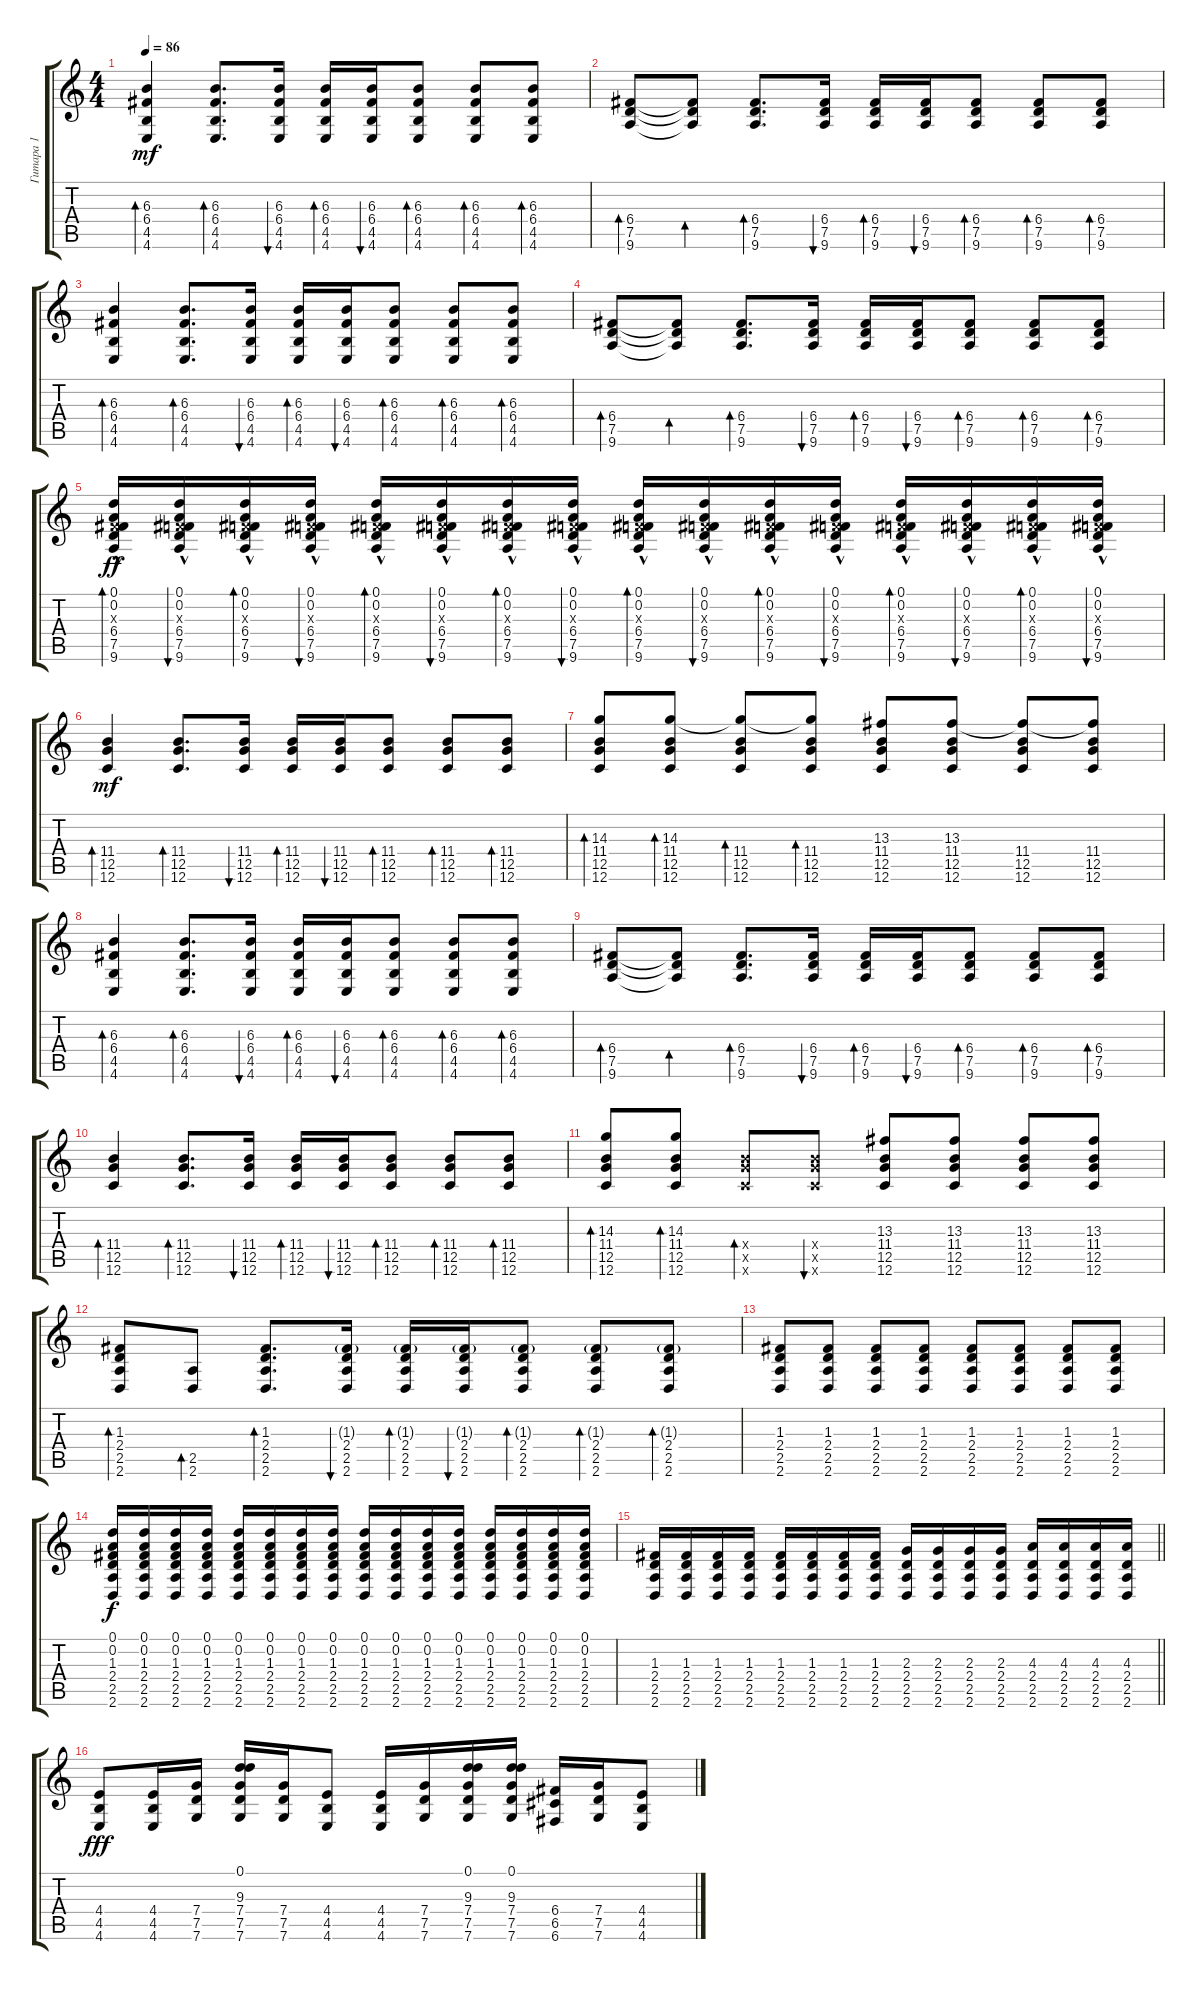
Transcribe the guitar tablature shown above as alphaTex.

\track ("Гитара 1" "Гитара 1") {instrument distortionguitar}
\staff {score tabs}
\tuning (D4 A3 F3 C3 G2 C2) {hide}
\ts (4 4)
\tempo 86
\clef g2
\ks c
(6.3 6.4 4.5 4.6).4{bd 60 dy mf} (6.3 6.4 4.5 4.6).8{d bd 60} (6.3 6.4 4.5 4.6).16{bu 60} (6.3 6.4 4.5 4.6).16{bd 60} (6.3 6.4 4.5 4.6).16{bu 60} (6.3 6.4 4.5 4.6).8{bd 60} (6.3 6.4 4.5 4.6).8{bd 60} (6.3 6.4 4.5 4.6).8{bd 60} |
(6.4 7.5 9.6).8{bd 60} (6.4{t} 7.5{t} 9.6{t}).8{bd 60} (6.4 7.5 9.6).8{d bd 60} (6.4 7.5 9.6).16{bu 60} (6.4 7.5 9.6).16{bd 60} (6.4 7.5 9.6).16{bu 60} (6.4 7.5 9.6).8{bd 60} (6.4 7.5 9.6).8{bd 60} (6.4 7.5 9.6).8{bd 60} |
(6.3 6.4 4.5 4.6).4{bd 60} (6.3 6.4 4.5 4.6).8{d bd 60} (6.3 6.4 4.5 4.6).16{bu 60} (6.3 6.4 4.5 4.6).16{bd 60} (6.3 6.4 4.5 4.6).16{bu 60} (6.3 6.4 4.5 4.6).8{bd 60} (6.3 6.4 4.5 4.6).8{bd 60} (6.3 6.4 4.5 4.6).8{bd 60} |
(6.4 7.5 9.6).8{bd 60} (6.4{t} 7.5{t} 9.6{t}).8{bd 60} (6.4 7.5 9.6).8{d bd 60} (6.4 7.5 9.6).16{bu 60} (6.4 7.5 9.6).16{bd 60} (6.4 7.5 9.6).16{bu 60} (6.4 7.5 9.6).8{bd 60} (6.4 7.5 9.6).8{bd 60} (6.4 7.5 9.6).8{bd 60} |
(0.1 0.2 0.3{x} 6.4{hac} 7.5{hac} 9.6{hac}).16{bd 30 dy ff} (0.1 0.2 0.3{x} 6.4{hac} 7.5{hac} 9.6{hac}).16{bu 30} (0.1 0.2 0.3{x} 6.4{hac} 7.5{hac} 9.6{hac}).16{bd 30} (0.1 0.2 0.3{x} 6.4{hac} 7.5{hac} 9.6{hac}).16{bu 30} (0.1 0.2 0.3{x} 6.4{hac} 7.5{hac} 9.6{hac}).16{bd 30} (0.1 0.2 0.3{x} 6.4{hac} 7.5{hac} 9.6{hac}).16{bu 30} (0.1 0.2 0.3{x} 6.4{hac} 7.5{hac} 9.6{hac}).16{bd 30} (0.1 0.2 0.3{x} 6.4{hac} 7.5{hac} 9.6{hac}).16{bu 30} (0.1 0.2 0.3{x} 6.4{hac} 7.5{hac} 9.6{hac}).16{bd 30} (0.1 0.2 0.3{x} 6.4{hac} 7.5{hac} 9.6{hac}).16{bu 30} (0.1 0.2 0.3{x} 6.4{hac} 7.5{hac} 9.6{hac}).16{bd 30} (0.1 0.2 0.3{x} 6.4{hac} 7.5{hac} 9.6{hac}).16{bu 30} (0.1 0.2 0.3{x} 6.4{hac} 7.5{hac} 9.6{hac}).16{bd 30} (0.1 0.2 0.3{x} 6.4{hac} 7.5{hac} 9.6{hac}).16{bu 30} (0.1 0.2 0.3{x} 6.4{hac} 7.5{hac} 9.6{hac}).16{bd 30} (0.1 0.2 0.3{x} 6.4{hac} 7.5{hac} 9.6{hac}).16{bu 30} |
(11.4 12.5 12.6).4{bd 60 dy mf} (11.4 12.5 12.6).8{d bd 60} (11.4 12.5 12.6).16{bu 60} (11.4 12.5 12.6).16{bd 60} (11.4 12.5 12.6).16{bu 60} (11.4 12.5 12.6).8{bd 60} (11.4 12.5 12.6).8{bd 60} (11.4 12.5 12.6).8{bd 60} |
(14.3 11.4 12.5 12.6).8{bd 60} (14.3 11.4 12.5 12.6).8{bd 60} (14.3{t} 11.4 12.5 12.6).8{bd 60} (14.3{t} 11.4 12.5 12.6).8{bd 60} (13.3 11.4 12.5 12.6).8 (13.3 11.4 12.5 12.6).8 (13.3{t} 11.4 12.5 12.6).8 (13.3{t} 11.4 12.5 12.6).8 |
(6.3 6.4 4.5 4.6).4{bd 60} (6.3 6.4 4.5 4.6).8{d bd 60} (6.3 6.4 4.5 4.6).16{bu 60} (6.3 6.4 4.5 4.6).16{bd 60} (6.3 6.4 4.5 4.6).16{bu 60} (6.3 6.4 4.5 4.6).8{bd 60} (6.3 6.4 4.5 4.6).8{bd 60} (6.3 6.4 4.5 4.6).8{bd 60} |
(6.4 7.5 9.6).8{bd 60} (6.4{t} 7.5{t} 9.6{t}).8{bd 60} (6.4 7.5 9.6).8{d bd 60} (6.4 7.5 9.6).16{bu 60} (6.4 7.5 9.6).16{bd 60} (6.4 7.5 9.6).16{bu 60} (6.4 7.5 9.6).8{bd 60} (6.4 7.5 9.6).8{bd 60} (6.4 7.5 9.6).8{bd 60} |
(11.4 12.5 12.6).4{bd 60} (11.4 12.5 12.6).8{d bd 60} (11.4 12.5 12.6).16{bu 60} (11.4 12.5 12.6).16{bd 60} (11.4 12.5 12.6).16{bu 60} (11.4 12.5 12.6).8{bd 60} (11.4 12.5 12.6).8{bd 60} (11.4 12.5 12.6).8{bd 60} |
(14.3 11.4 12.5 12.6).8{bd 60} (14.3 11.4 12.5 12.6).8{bd 60} (11.4{x} 12.5{x} 12.6{x}).8{bd 60} (11.4{x} 12.5{x} 12.6{x}).8{bu 60} (13.3 11.4 12.5 12.6).8 (13.3 11.4 12.5 12.6).8 (13.3 11.4 12.5 12.6).8 (13.3 11.4 12.5 12.6).8 |
(1.3 2.4 2.5 2.6).8{bd 60} (2.5 2.6).8{bd 60} (1.3 2.4 2.5 2.6).8{d bd 60} (1.3{g} 2.4 2.5 2.6).16{bu 60} (1.3{g} 2.4 2.5 2.6).16{bd 60} (1.3{g} 2.4 2.5 2.6).16{bu 60} (1.3{g} 2.4 2.5 2.6).8{bd 60} (1.3{g} 2.4 2.5 2.6).8{bd 60} (1.3{g} 2.4 2.5 2.6).8{bd 60} |
(1.3 2.4 2.5 2.6).8 (1.3 2.4 2.5 2.6).8 (1.3 2.4 2.5 2.6).8 (1.3 2.4 2.5 2.6).8 (1.3 2.4 2.5 2.6).8 (1.3 2.4 2.5 2.6).8 (1.3 2.4 2.5 2.6).8 (1.3 2.4 2.5 2.6).8 |
(0.1 0.2 1.3 2.4 2.5 2.6).16{dy f} (0.1 0.2 1.3 2.4 2.5 2.6).16 (0.1 0.2 1.3 2.4 2.5 2.6).16 (0.1 0.2 1.3 2.4 2.5 2.6).16 (0.1 0.2 1.3 2.4 2.5 2.6).16 (0.1 0.2 1.3 2.4 2.5 2.6).16 (0.1 0.2 1.3 2.4 2.5 2.6).16 (0.1 0.2 1.3 2.4 2.5 2.6).16 (0.1 0.2 1.3 2.4 2.5 2.6).16 (0.1 0.2 1.3 2.4 2.5 2.6).16 (0.1 0.2 1.3 2.4 2.5 2.6).16 (0.1 0.2 1.3 2.4 2.5 2.6).16 (0.1 0.2 1.3 2.4 2.5 2.6).16 (0.1 0.2 1.3 2.4 2.5 2.6).16 (0.1 0.2 1.3 2.4 2.5 2.6).16 (0.1 0.2 1.3 2.4 2.5 2.6).16 |
\barLineRight lightlight
(1.3 2.4 2.5 2.6).16{volume 16 instrument distortionguitar} (1.3 2.4 2.5 2.6).16 (1.3 2.4 2.5 2.6).16 (1.3 2.4 2.5 2.6).16 (1.3 2.4 2.5 2.6).16 (1.3 2.4 2.5 2.6).16 (1.3 2.4 2.5 2.6).16 (1.3 2.4 2.5 2.6).16 (2.3 2.4 2.5 2.6).16 (2.3 2.4 2.5 2.6).16 (2.3 2.4 2.5 2.6).16 (2.3 2.4 2.5 2.6).16 (4.3 2.4 2.5 2.6).16 (4.3 2.4 2.5 2.6).16 (4.3 2.4 2.5 2.6).16 (4.3 2.4 2.5 2.6).16 |
(4.4 4.5 4.6).8{dy fff} (4.4 4.5 4.6).16 (7.4 7.5 7.6).16 (0.1 9.3 7.4 7.5 7.6).16 (7.4 7.5 7.6).16 (4.4 4.5 4.6).8 (4.4 4.5 4.6).16 (7.4 7.5 7.6).16 (0.1 9.3 7.4 7.5 7.6).16 (0.1 9.3 7.4 7.5 7.6).16 (6.4 6.5 6.6).16 (7.4 7.5 7.6).16 (4.4 4.5 4.6).8
